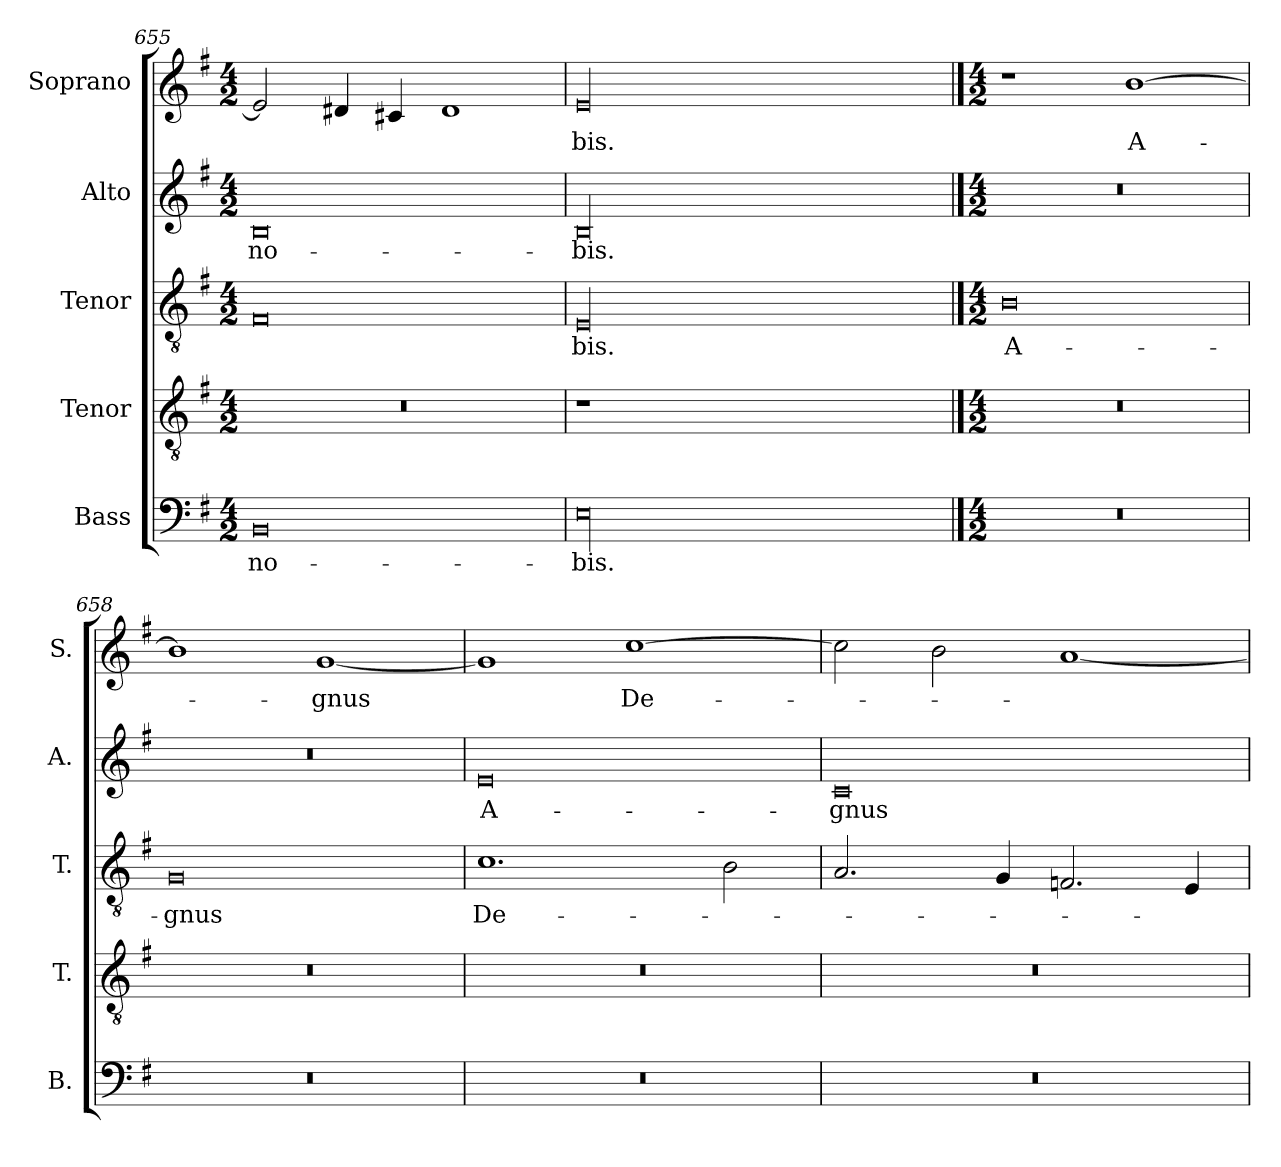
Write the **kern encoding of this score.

**kern	**text	**kern	**kern	**text	**kern	**text	**kern	**text
*part5	*part5	*part4	*part3	*part3	*part2	*part2	*part1	*part1
*staff5	*staff5	*staff4	*staff3	*staff3	*staff2	*staff2	*staff1	*staff1
*I"Bass	*	*I"Tenor	*I"Tenor	*	*I"Alto	*	*I"Soprano	*
*I'B.	*	*I'T.	*I'T.	*	*I'A.	*	*I'S.	*
*clefF4	*	*clefGv2	*clefGv2	*	*clefG2	*	*clefG2	*
*	*	*ITrd7c12	*ITrd7c12	*	*	*	*	*
*k[f#]	*	*k[f#]	*k[f#]	*	*k[f#]	*	*k[f#]	*
*G:	*	*G:	*G:	*	*G:	*	*G:	*
*M4/2	*	*M4/2	*M4/2	*	*M4/2	*	*M4/2	*
=655	=655	=655	=655	=655	=655	=655	=655	=655
!	!LO:LY:b:color=#000000	!LO:N:vis=1	!	!	!	!	!	!
!	!	!	!	!	!	!LO:LY:b:color=#000000	!	!
0BBi	no-	0r	0FF#i	.	0Bi	no-	2ei/]	.
.	.	.	.	.	.	.	4d#Xi/	.
.	.	.	.	.	.	.	4c#Xi/	.
.	.	.	.	.	.	.	1d#i	.
=656	=656	=656	=656	=656	=656	=656	=656	=656
!	!LO:LY:b:color=#000000	!LO:N:vis=1	!	!	!	!	!	!
!	!	!	!	!LO:LY:b:color=#000000	!	!	!	!
!	!	!	!	!	!	!LO:LY:b:color=#000000	!	!
!	!	!	!	!	!	!	!	!LO:LY:b:color=#000000
00Ei	-bis.	0r	00EEi	-bis.	00Bi	-bis.	00ei	-bis.
.	.	0ryy	.	.	.	.	.	.
!!LO:PB:g=z
==657	==657	==657	==657	==657	==657	==657	==657	==657
*M4/2	*	*M4/2	*M4/2	*	*M4/2	*	*M4/2	*
!LO:N:vis=1	!	!LO:N:vis=1	!	!	!	!	!	!
!	!	!	!	!LO:LY:b:color=#000000	!LO:N:vis=1	!	!	!
0r	.	0r	0BBi	A-	0r	.	1r	.
!	!	!	!	!	!	!	!	!LO:LY:b:color=#000000
.	.	.	.	.	.	.	[1bi	A-
=658	=658	=658	=658	=658	=658	=658	=658	=658
!LO:N:vis=1	!	!LO:N:vis=1	!	!	!	!	!	!
!	!	!	!	!LO:LY:b:color=#000000	!LO:N:vis=1	!	!	!
0r	.	0r	0GGi	-gnus	0r	.	1bi]	.
!	!	!	!	!	!	!	!	!LO:LY:b:color=#000000
.	.	.	.	.	.	.	[1gi	-gnus
=659	=659	=659	=659	=659	=659	=659	=659	=659
!LO:N:vis=1	!	!LO:N:vis=1	!	!	!	!	!	!
!	!	!	!	!LO:LY:b:color=#000000	!	!	!	!
!	!	!	!	!	!	!LO:LY:b:color=#000000	!	!
0r	.	0r	1.Ci	De-	0ei	A-	1gi]	.
!	!	!	!	!	!	!	!	!LO:LY:b:color=#000000
.	.	.	.	.	.	.	[1cci	De-
.	.	.	2BBi\	.	.	.	.	.
=660	=660	=660	=660	=660	=660	=660	=660	=660
!LO:N:vis=1	!	!LO:N:vis=1	!	!	!	!	!	!
!	!	!	!	!	!	!LO:LY:b:color=#000000	!	!
0r	.	0r	2.AAi/	.	0ci	-gnus	2cci\]	.
.	.	.	.	.	.	.	2bi\	.
.	.	.	4GGi/	.	.	.	.	.
.	.	.	2.FFni/	.	.	.	[1ai	.
.	.	.	4EEi/	.	.	.	.	.
=	=	=	=	=	=	=	=	=
*-	*-	*-	*-	*-	*-	*-	*-	*-
